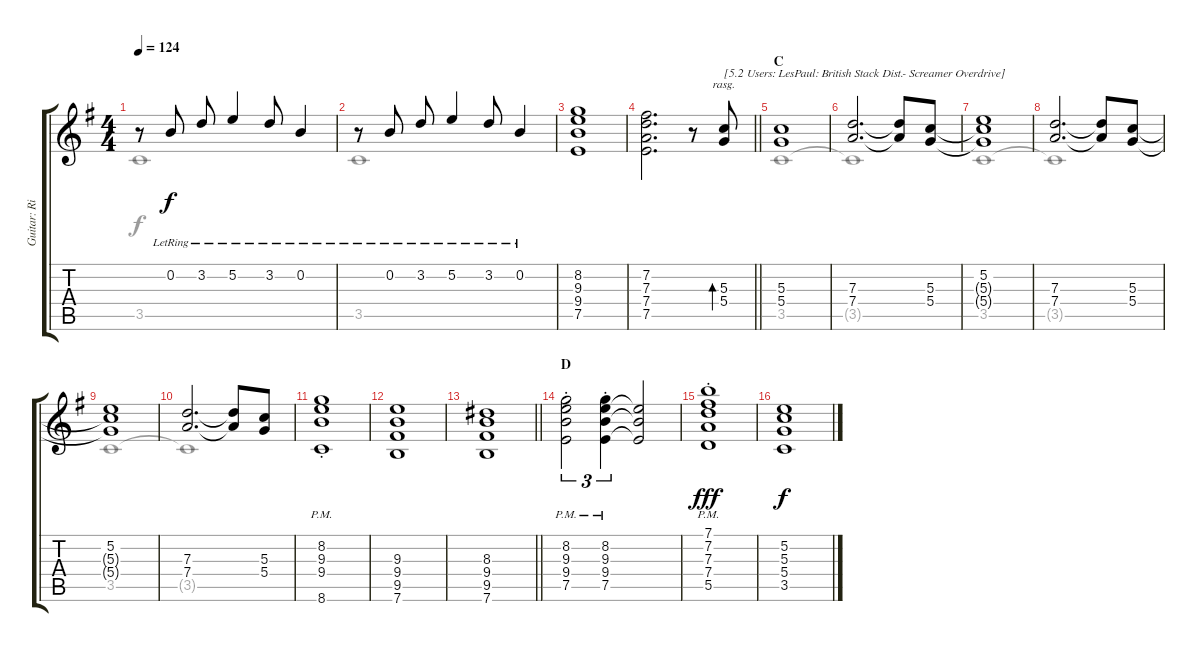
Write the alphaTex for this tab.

\track ("Guitar: Rik" "Guitar: Ri") {instrument overdrivenguitar}
\staff {score tabs}
\tuning (E4 B3 G3 D3 A2 E2) {hide}
\voice
\ts (4 4)
\tempo 124
\clef g2
\ks g
r.8{dy f} 0.2{lr}.8 3.2{lr}.8 5.2{lr}.4 3.2{lr}.8 0.2{lr}.4 |
r.8 0.2{lr}.8 3.2{lr}.8 5.2{lr}.4 3.2{lr}.8 0.2{lr}.4 |
(8.2 9.3 9.4 7.5).1 |
\barLineRight lightlight
(7.2 7.3 7.4 7.5).2{d} r.8 (5.3 5.4).8{bd 480 rasg ii txt "[5.2 Users: LesPaul: British Stack Dist." volume 16 instrument overdrivenguitar} |
\section ("" "C")
(5.3 5.4).1 |
(7.3 7.4).2{d} (7.3{t} 7.4{t}).8{txt " - Screamer Overdrive]"} (5.3 5.4).8 |
(5.2 5.3{t} 5.4{t}).1 |
(7.3 7.4).2{d} (7.3{t} 7.4{t}).8 (5.3 5.4).8 |
(5.2 5.3{t} 5.4{t}).1 |
(7.3 7.4).2{d} (7.3{t} 7.4{t}).8 (5.3 5.4).8 |
(8.2{pm st} 9.3{pm st} 9.4{pm st} 8.6{pm st}).1 |
(9.3 9.4 9.5 7.6).1 |
\barLineRight lightlight
(8.3 9.4 9.5 7.6).1 |
\section ("" "D")
(8.2{pm st} 9.3 9.4 7.5).2{tu (3 2)} (8.2{pm st} 9.3 9.4 7.5).4{tu (3 2)} (9.3{t} 9.4{t} 7.5{t}).2 |
(7.1{pm st} 7.2{pm st} 7.3 7.4 5.5).1{dy fff} |
(5.2 5.3 5.4 3.5).1{dy f}
\voice
\clef g2
\ottava regular
\simile none
\ks g
3.5.1{dy f} |
3.5.1 |
|
\barLineRight lightlight
|
3.5.1 |
3.5{t}.1 |
3.5.1 |
3.5{t}.1 |
3.5.1 |
3.5{t}.1 |
|
|
\barLineRight lightlight
|
|
|
